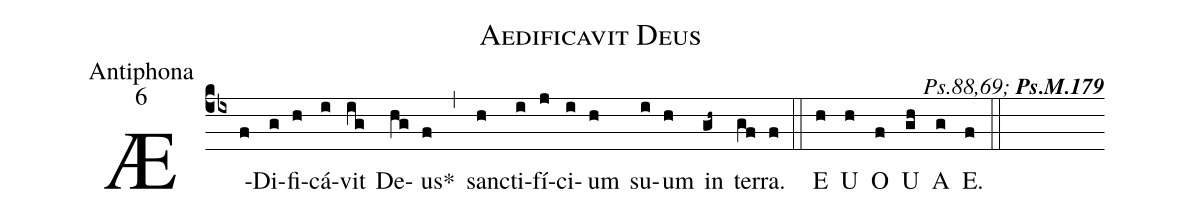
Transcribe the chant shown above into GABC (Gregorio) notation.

name:Aedificavit Deus;
office-part:Antiphona;
mode:6;
commentary:{\itshape\mdseries Ps.88,69;\/} {\bfseries Ps.M.179};
%%
(cb4) Æ(f)Di(g)fi(h)cá(i)vit(ig) De(hg)us<sp>*</sp>(f) (,)
sanc(h)ti(i)fí(j)ci(i)um(h) su(i)um(h) in(gh~) ter(gf)ra.(f)
<eu> (::) E(h) U(h) O(f) U(gh) A(g) E.(f)  </eu> (::)
